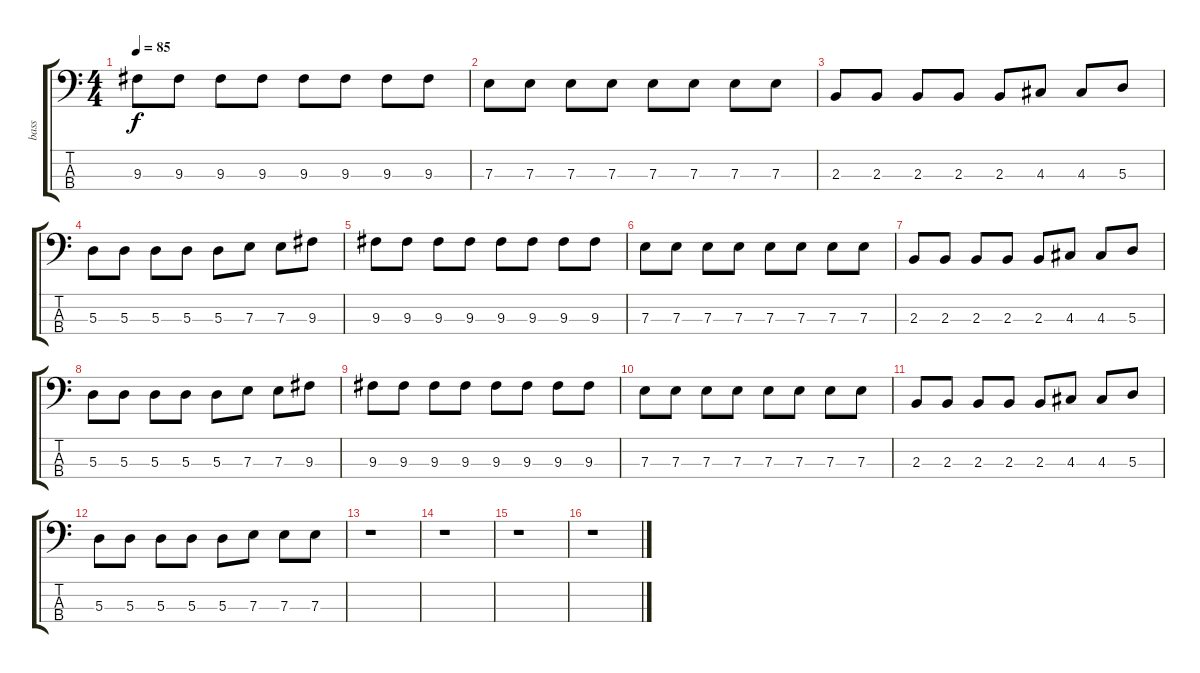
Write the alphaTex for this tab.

\track ("bass" "bass") {instrument electricbassfinger}
\staff {score tabs}
\tuning (G2 D2 A1 E1) {hide}
\ts (4 4)
\tempo 85
\clef f4
\ks c
9.3.8{dy f} 9.3.8 9.3.8 9.3.8 9.3.8 9.3.8 9.3.8 9.3.8 |
7.3.8 7.3.8 7.3.8 7.3.8 7.3.8 7.3.8 7.3.8 7.3.8 |
2.3.8 2.3.8 2.3.8 2.3.8 2.3.8 4.3.8 4.3.8 5.3.8 |
5.3.8 5.3.8 5.3.8 5.3.8 5.3.8 7.3.8 7.3.8 9.3.8 |
9.3.8 9.3.8 9.3.8 9.3.8 9.3.8 9.3.8 9.3.8 9.3.8 |
7.3.8 7.3.8 7.3.8 7.3.8 7.3.8 7.3.8 7.3.8 7.3.8 |
2.3.8 2.3.8 2.3.8 2.3.8 2.3.8 4.3.8 4.3.8 5.3.8 |
5.3.8 5.3.8 5.3.8 5.3.8 5.3.8 7.3.8 7.3.8 9.3.8 |
9.3.8 9.3.8 9.3.8 9.3.8 9.3.8 9.3.8 9.3.8 9.3.8 |
7.3.8 7.3.8 7.3.8 7.3.8 7.3.8 7.3.8 7.3.8 7.3.8 |
2.3.8 2.3.8 2.3.8 2.3.8 2.3.8 4.3.8 4.3.8 5.3.8 |
5.3.8 5.3.8 5.3.8 5.3.8 5.3.8 7.3.8 7.3.8 7.3.8 |
r.1 |
r.1 |
r.1 |
r.1
